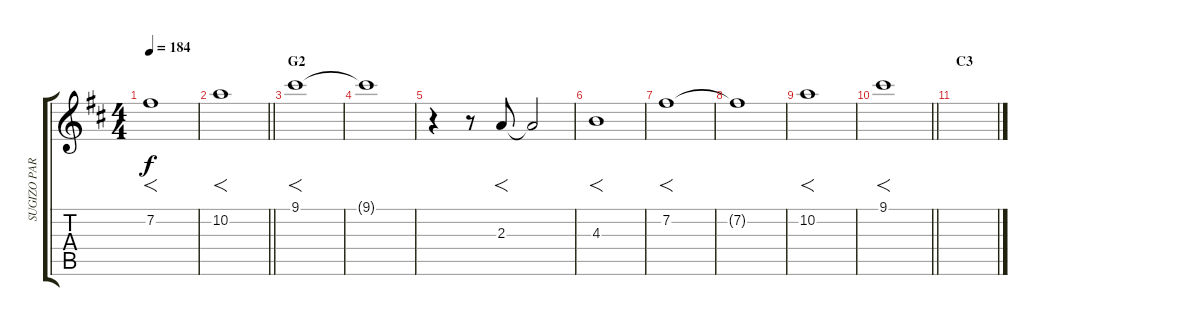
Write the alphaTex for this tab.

\track ("SUGIZO PART 2" "SUGIZO PAR") {instrument distortionguitar}
\staff {score tabs}
\tuning (E4 B3 G3 D3 A2 E2) {hide}
\ts (4 4)
\tempo 184
\clef g2
\ks bminor
7.2.1{f dy f} |
\barLineRight lightlight
10.2.1{f} |
\section ("" "G2")
9.1.1{f} |
9.1{t}.1 |
r.4 r.8 2.3.8{f} 2.3{t}.2 |
4.3.1{f} |
7.2.1{f} |
7.2{t}.1 |
10.2.1{f} |
\barLineRight lightlight
9.1.1{f} |
\section ("" "C3")
